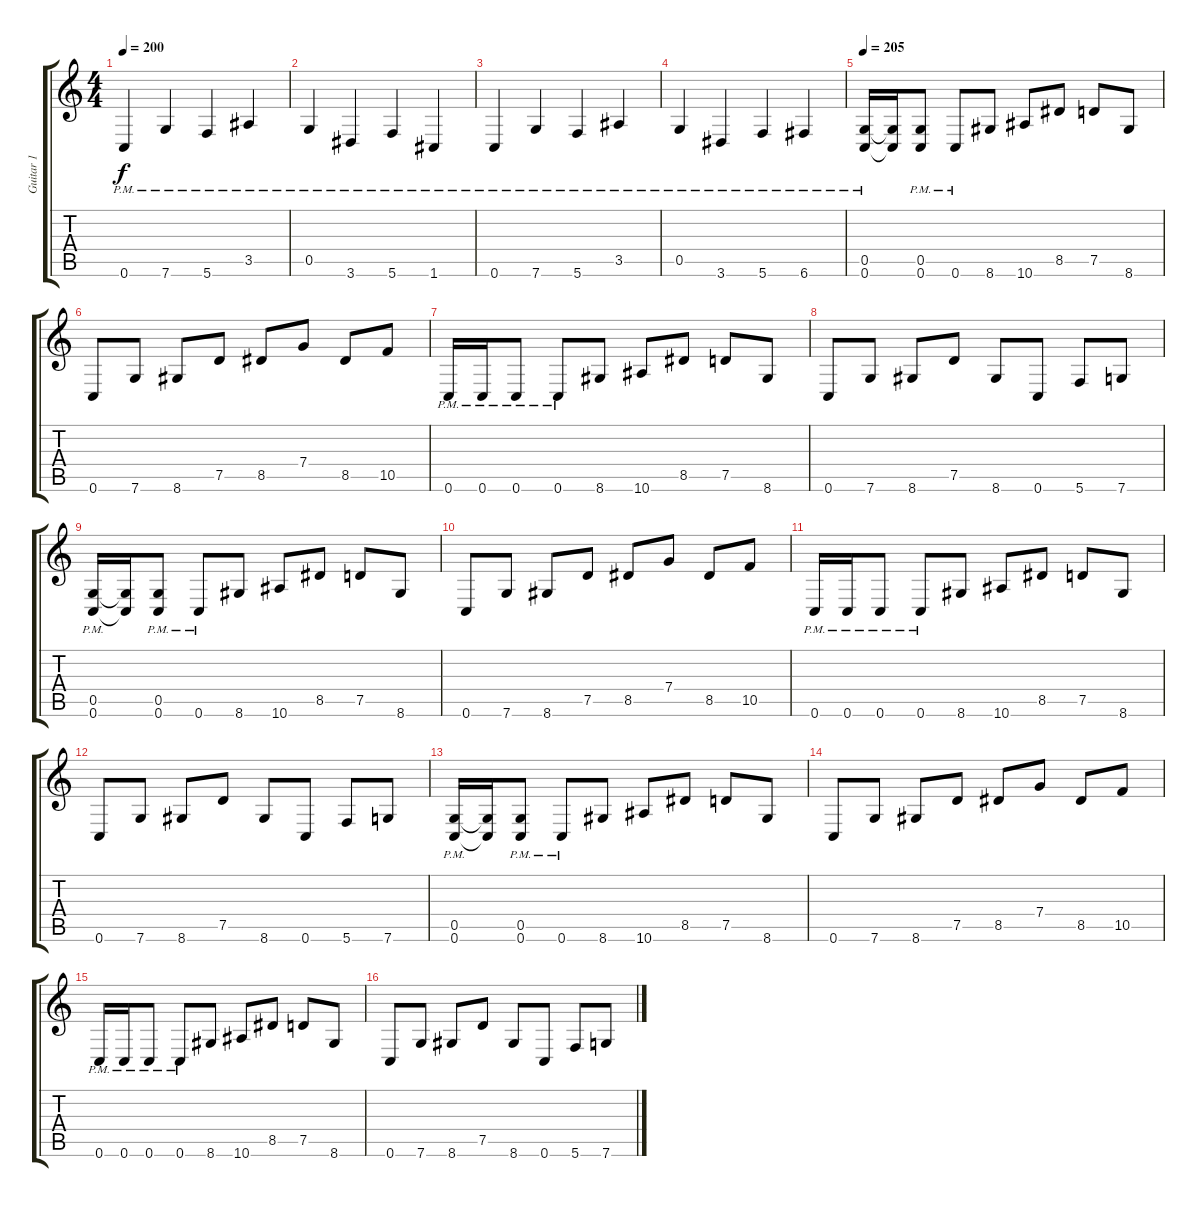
\track ("Guitar 1" "Guitar 1") {instrument distortionguitar}
\staff {score tabs}
\tuning (D4 A3 F3 C3 G2 C2) {hide}
\ts (4 4)
\tempo 200
\clef g2
\ks c
0.6{pm}.4{dy f} 7.6{pm}.4 5.6{pm}.4 3.5{pm}.4 |
0.5{pm}.4 3.6{pm}.4 5.6{pm}.4 1.6{pm}.4 |
0.6{pm}.4 7.6{pm}.4 5.6{pm}.4 3.5{pm}.4 |
0.5{pm}.4 3.6{pm}.4 5.6{pm}.4 6.6{pm}.4 |
\tempo 205
(0.5 0.6{pm}).16 (0.5{t} 0.6{t}).16 (0.5 0.6{pm}).8 0.6{pm}.8 8.6.8 10.6.8 8.5.8 7.5.8 8.6.8 |
0.6.8 7.6.8 8.6.8 7.5.8 8.5.8 7.4.8 8.5.8 10.5.8 |
0.6{pm}.16 0.6{pm}.16 0.6{pm}.8 0.6{pm}.8 8.6.8 10.6.8 8.5.8 7.5.8 8.6.8 |
0.6.8 7.6.8 8.6.8 7.5.8 8.6.8 0.6.8 5.6.8 7.6.8 |
(0.5 0.6{pm}).16 (0.5{t} 0.6{t}).16 (0.5 0.6{pm}).8 0.6{pm}.8 8.6.8 10.6.8 8.5.8 7.5.8 8.6.8 |
0.6.8 7.6.8 8.6.8 7.5.8 8.5.8 7.4.8 8.5.8 10.5.8 |
0.6{pm}.16 0.6{pm}.16 0.6{pm}.8 0.6{pm}.8 8.6.8 10.6.8 8.5.8 7.5.8 8.6.8 |
0.6.8 7.6.8 8.6.8 7.5.8 8.6.8 0.6.8 5.6.8 7.6.8 |
(0.5 0.6{pm}).16 (0.5{t} 0.6{t}).16 (0.5 0.6{pm}).8 0.6{pm}.8 8.6.8 10.6.8 8.5.8 7.5.8 8.6.8 |
0.6.8 7.6.8 8.6.8 7.5.8 8.5.8 7.4.8 8.5.8 10.5.8 |
0.6{pm}.16 0.6{pm}.16 0.6{pm}.8 0.6{pm}.8 8.6.8 10.6.8 8.5.8 7.5.8 8.6.8 |
0.6.8 7.6.8 8.6.8 7.5.8 8.6.8 0.6.8 5.6.8 7.6.8
